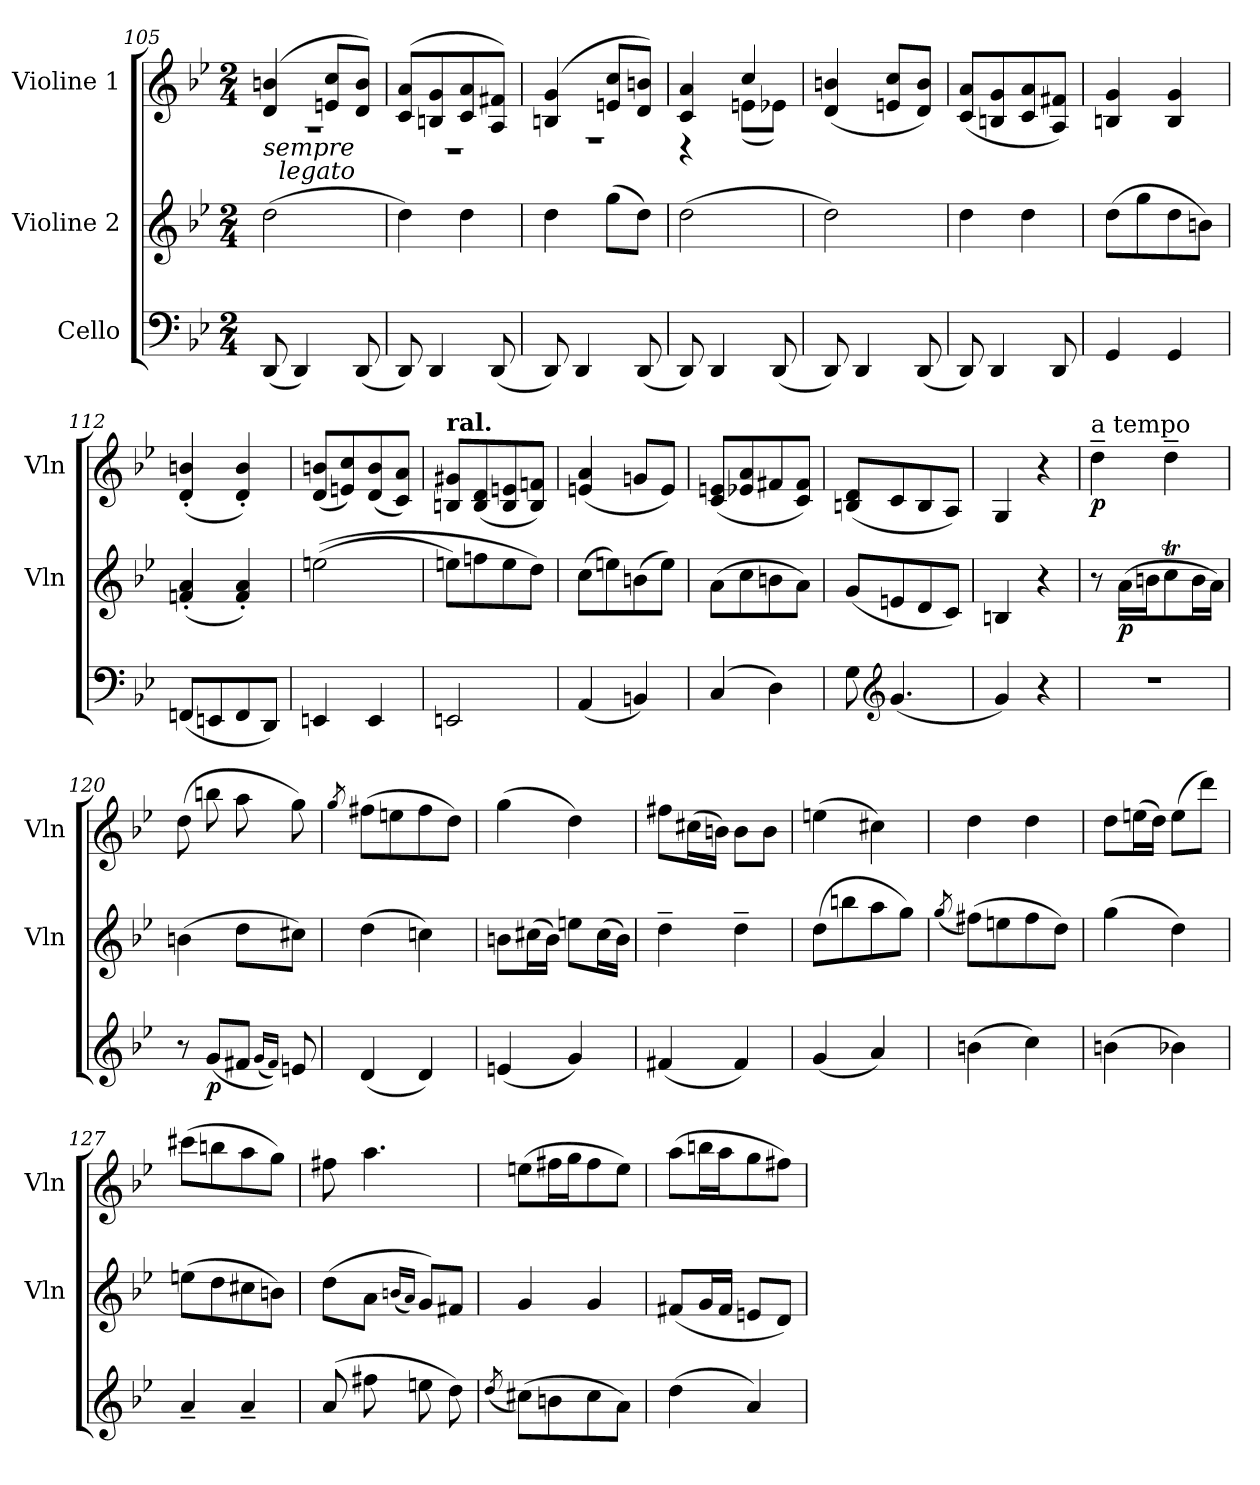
**kern	**dynam	**kern	**dynam	**kern	**dynam
*part3	*part3	*part2	*part2	*part1	*part1
*staff3	*staff3	*staff2	*staff2	*staff1	*staff1
*I"Cello	*	*I"Violine 2	*	*I"Violine 1	*
*	*	*I'Vln	*	*I'Vln	*
!!LO:LB:g=z
*clefF4	*	*clefG2	*	*clefG2	*
*k[b-e-]	*	*k[b-e-]	*	*k[b-e-]	*
*B-:	*	*B-:	*	*B-:	*
*M2/4	*	*M2/4	*	*M2/4	*
=105	=105	=105	=105	=105	=105
*	*	*	*	*^	*
!	!	!	!	!LO:TX:b:i:t=sempre\n                  legato	!	!
(<8DD	.	(>2dd	.	(<4d/ 4b/	2r	.
4DD)	.	.	.	.	.	.
.	.	.	.	8en/ 8cc/L	.	.
(<8DD	.	.	.	8d/ 8b/J)	.	.
=106	=106	=106	=106	=106	=106	=106
8DD)	.	4dd)	.	(<8c/ 8a/L	2r	.
4DD	.	.	.	8B/ 8g/	.	.
.	.	4dd	.	8c/ 8a/	.	.
(<8DD	.	.	.	8A/ 8f#/J)	.	.
=107	=107	=107	=107	=107	=107	=107
8DD)	.	4dd	.	(<4B/ 4g/	2r	.
4DD	.	.	.	.	.	.
.	.	(>8ggL	.	8e/ 8cc/L	.	.
(<8DD	.	8ddJ)	.	8d/ 8b/J)	.	.
=108	=108	=108	=108	=108	=108	=108
8DD)	.	(>2dd	.	4c/ 4a/	4r	.
4DD	.	.	.	.	.	.
.	.	.	.	4cc/	(<8e\L	.
(<8DD	.	.	.	.	8e-X\J)	.
*	*	*	*	*v	*v	*
=109	=109	=109	=109	=109	=109
8DD)	.	2dd)	.	(>4d/ 4b/	.
4DD	.	.	.	.	.
.	.	.	.	8en/ 8cc/L	.
(<8DD	.	.	.	8d/ 8b/J)	.
=110	=110	=110	=110	=110	=110
8DD)	.	4dd	.	(>8c/ 8a/L	.
4DD	.	.	.	8B/ 8g/	.
.	.	4dd	.	8c/ 8a/	.
8DD	.	.	.	8A/ 8f#/J)	.
=111	=111	=111	=111	=111	=111
4GG	.	(>8ddL	.	4B/ 4g/	.
.	.	8gg	.	.	.
4GG	.	8dd	.	4B/ 4g/	.
.	.	8bJ)	.	.	.
!!LO:LB:g=z
=112	=112	=112	=112	=112	=112
(<8FFnL	.	(<4fn' 4a'	.	(<4d' 4b'	.
8EE	.	.	.	.	.
8FF	.	4f' 4a')	.	4d' 4b')	.
8DDJ)	.	.	.	.	.
=113	=113	=113	=113	=113	=113
4EE	.	(>(>2ee	.	(<8d 8bL	.
.	.	.	.	8e 8cc)	.
4EE	.	.	.	(<8d 8b	.
.	.	.	.	8c 8aJ)	.
=114	=114	=114	=114	=114	=114
!	!	!	!	!LO:TX:a:B:t=ral.	!
2EE	.	8eeL)	.	8B 8g#XL	.
.	.	8ffn	.	(<8B 8d	.
.	.	8ee	.	8B 8e	.
.	.	8ddJ)	.	8B 8fnJ)	.
=115	=115	=115	=115	=115	=115
(<4AA	.	(>8ccL	.	(<4e 4a	.
.	.	8ee)	.	.	.
4BB)	.	(>8b	.	8gnL	.
.	.	8eeJ)	.	8eJ)	.
=116	=116	=116	=116	=116	=116
(>4C	.	(>8aL	.	(<8c 8eL	.
.	.	8cc	.	8e-X 8a	.
4D)	.	8b	.	8f#	.
.	.	8aJ)	.	8c 8f#J)	.
=117	=117	=117	=117	=117	=117
8G	.	(<8gL	.	(<8B 8dL	.
*clefG2	*	*	*	*	*
(<4.g	.	8e	.	8c	.
.	.	8d	.	8B	.
.	.	8cJ)	.	8AJ)	.
=118	=118	=118	=118	=118	=118
4g)	.	4B	.	4G	.
4r	.	4r	.	4r	.
!!LO:LB:g=z
=119	=119	=119	=119	=119	=119
!	!	!	!	!LO:TX:a:t=a tempo	!
!	!	!	!	!	!LO:DY:b
2r	.	8r	.	4dd~	p
!	!	!	!LO:DY:b	!	!
.	.	(>16aLL	p	.	.
.	.	16bJ	.	.	.
.	.	8ccT	.	4dd~	.
.	.	16bL	.	.	.
.	.	16aJJ)	.	.	.
=120	=120	=120	=120	=120	=120
8r	.	(>4b	.	(>8dd	.
!	!LO:DY:b	!	!	!	!
(<8gL	p	.	.	8bb	.
8f#J	.	8ddL	.	8aa	.
(<16qgLL	.	.	.	.	.
16qf#JJ))	.	.	.	.	.
8e	.	8cc#XJ)	.	8gg)	.
=121	=121	=121	=121	=121	=121
.	.	.	.	8qgg/	.
(<4d	.	(>4dd	.	(>8ff#L	.
.	.	.	.	8ee	.
4d)	.	4ccn)	.	8ff#	.
.	.	.	.	8ddJ)	.
=122	=122	=122	=122	=122	=122
(<4e	.	8bL	.	(>4gg	.
.	.	(>16cc#XL	.	.	.
.	.	16bJJ)	.	.	.
4g)	.	8eeL	.	4dd)	.
.	.	(>16cc#L	.	.	.
.	.	16bJJ)	.	.	.
=123	=123	=123	=123	=123	=123
(<4f#	.	4dd~	.	8ff#L	.
.	.	.	.	(>16cc#XL	.
.	.	.	.	16bJJ)	.
4f#)	.	4dd~	.	8bL	.
.	.	.	.	8bJ	.
=124	=124	=124	=124	=124	=124
(<4g	.	(>8ddL	.	(>4ee	.
.	.	8bb	.	.	.
4a)	.	8aa	.	4cc#X)	.
.	.	8ggJ)	.	.	.
!!LO:LB:g=z
=125	=125	=125	=125	=125	=125
.	.	(>8qgg/	.	.	.
(>4b	.	(>8ff#L)	.	4dd	.
.	.	8ee	.	.	.
4cc)	.	8ff#	.	4dd	.
.	.	8ddJ)	.	.	.
=126	=126	=126	=126	=126	=126
(>4b	.	(>4gg	.	8ddL	.
.	.	.	.	(>16eeL	.
.	.	.	.	16ddJJ)	.
4b-X)	.	4dd)	.	(>8eeL	.
.	.	.	.	8dddJ)	.
=127	=127	=127	=127	=127	=127
4a~	.	(>8eeL	.	(>8ccc#XL	.
.	.	8dd	.	8bb	.
4a~	.	8cc#X	.	8aa	.
.	.	8bJ)	.	8ggJ)	.
=128	=128	=128	=128	=128	=128
(>8a	.	(>8ddL	.	8ff#	.
8ff#	.	8aJ	.	4.aa	.
.	.	(<16qbLL	.	.	.
.	.	16qaJJ)	.	.	.
8ee	.	8gL)	.	.	.
8dd)	.	8f#J	.	.	.
=129	=129	=129	=129	=129	=129
(>8qdd/	.	.	.	.	.
(>8cc#XL)	.	4g	.	(>8eeL	.
8b	.	.	.	16ff#L	.
.	.	.	.	16ggJ	.
8cc#	.	4g	.	8ff#	.
8aJ)	.	.	.	8eeJ)	.
=130	=130	=130	=130	=130	=130
(<4dd	.	(<8f#L	.	(>8aaL	.
.	.	16gL	.	16bbL	.
.	.	16f#JJ	.	16aaJ	.
4a)	.	8eL	.	8gg	.
.	.	8dJ)	.	8ff#J)	.
=	=	=	=	=	=
*-	*-	*-	*-	*-	*-
